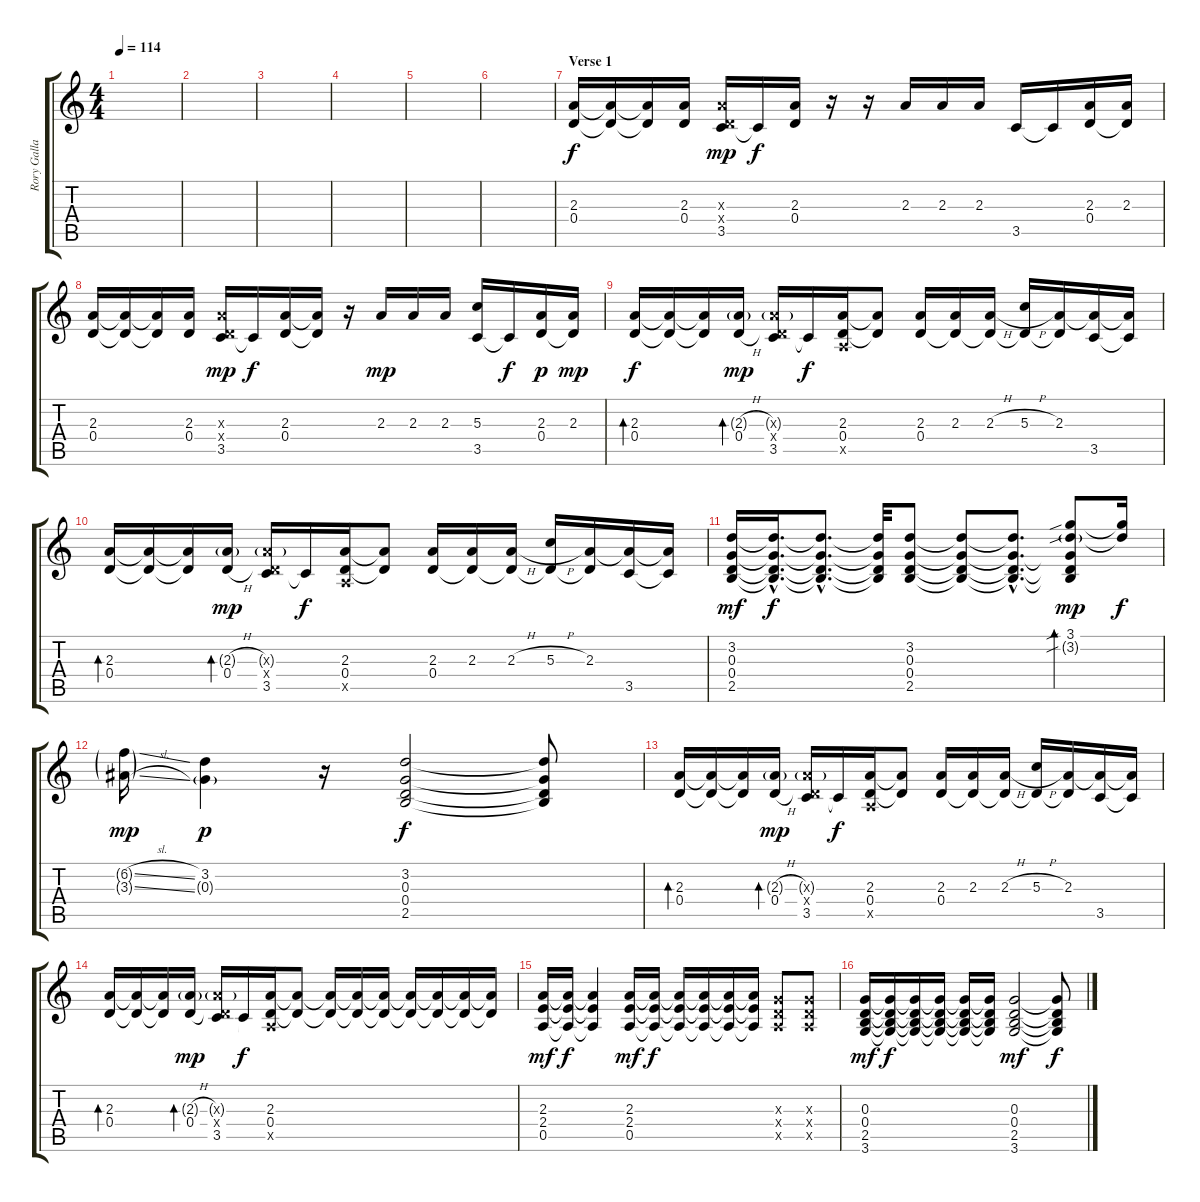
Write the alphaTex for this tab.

\track ("Rory Gallagher (For Sound)" "Rory Galla") {instrument electricguitarclean}
\staff {score tabs}
\tuning (E4 B3 G3 D3 A2 E2) {hide}
\ts (4 4)
\tempo 114
\clef g2
\ks c
|
|
|
|
|
|
\section ("" "Verse 1")
(2.3 0.4).16 (2.3{t} 0.4{t}).16 (2.3{t} 0.4{t}).16 (2.3 0.4).16 (2.3{x} 0.4{x} 3.5).16{dy mp} 3.5{t}.16{dy f} (2.3 0.4).16 r.16 r.16 2.3.16 2.3.16 2.3.16 3.5.16 3.5{t}.16 (2.3 0.4).16 (2.3 0.4{t}).16 |
(2.3 0.4).16 (2.3{t} 0.4{t}).16 (2.3{t} 0.4{t}).16 (2.3 0.4).16 (2.3{x} 0.4{x} 3.5).16{dy mp} 3.5{t}.16{dy f} (2.3 0.4).16 (2.3{t} 0.4{t}).16 r.16 2.3.16{dy mp} 2.3.16 2.3.16 (5.3 3.5).16 3.5{t}.16{dy f} (2.3 0.4).16{dy p} (2.3 0.4{t}).16{dy mp} |
(2.3 0.4).16{bd 60 dy f} (2.3{t} 0.4{t}).16 (2.3{t} 0.4{t}).16 (2.3{h g} 0.4{h}).16{bd 120 dy mp} (2.3{g x} 0.4{x} 3.5).16 3.5{t}.16{dy f} (2.3 0.4 0.5{x}).16 (2.3{t} 0.4{t}).8 (2.3 0.4).16 (2.3 0.4{t}).16 (2.3{h} 0.4{t}).16 (5.3{h} 0.4{t}).16 (2.3 0.4{t}).16 (2.3{t} 3.5).16 (2.3{t} 3.5{t}).16 |
(2.3 0.4).16{bd 60} (2.3{t} 0.4{t}).16 (2.3{t} 0.4{t}).16 (2.3{h g} 0.4{h}).16{bd 120 dy mp} (2.3{g x} 0.4{x} 3.5).16 3.5{t}.16{dy f} (2.3 0.4 0.5{x}).16 (2.3{t} 0.4{t}).8 (2.3 0.4).16 (2.3 0.4{t}).16 (2.3{h} 0.4{t}).16 (5.3{h} 0.4{t}).16 (2.3 0.4{t}).16 (2.3{t} 3.5).16 (2.3{t} 3.5{t}).16 |
(3.2 0.3 0.4 2.5).16{dy mf} (3.2{hac t} 0.3{hac t} 0.4{hac t} 2.5{hac t}).16{d dy f} (3.2{hac t} 0.3{hac t} 0.4{hac t} 2.5{hac t}).8{d} (3.2{t} 0.3{t} 0.4{t} 2.5{t}).32 (3.2 0.3 0.4 2.5).8 (3.2{t} 0.3{t} 0.4{t} 2.5{t}).8 (3.2{hac t} 0.3{hac t} 0.4{hac t} 2.5{hac t}).8{d} (3.1{sib} 3.2{sib g} 0.3{t} 0.4{t} 2.5{t}).8{bd 240 dy mp} (3.1{t} 3.2{t}).16{dy f} |
(6.2{sl g} 3.3{sl g}).16{dy mp} (3.2 0.3{g}).4{dy p} r.16 (3.2 0.3 0.4 2.5).2{dy f} (3.2{t} 0.3{t} 0.4{t} 2.5{t}).8 |
(2.3 0.4).16{bd 60} (2.3{t} 0.4{t}).16 (2.3{t} 0.4{t}).16 (2.3{h g} 0.4{h}).16{bd 120 dy mp} (2.3{g x} 0.4{x} 3.5).16 3.5{t}.16{dy f} (2.3 0.4 0.5{x}).16 (2.3{t} 0.4{t}).8 (2.3 0.4).16 (2.3 0.4{t}).16 (2.3{h} 0.4{t}).16 (5.3{h} 0.4{t}).16 (2.3 0.4{t}).16 (2.3{t} 3.5).16 (2.3{t} 3.5{t}).16 |
(2.3 0.4).16{bd 60} (2.3{t} 0.4{t}).16 (2.3{t} 0.4{t}).16 (2.3{h g} 0.4{h}).16{bd 120 dy mp} (2.3{g x} 0.4{x} 3.5).16 3.5{t}.16{dy f} (2.3 0.4 0.5{x}).16 (2.3{t} 0.4{t}).8 (2.3{t} 0.4{t}).16 (2.3{t} 0.4{t}).16 (2.3{t} 0.4{t}).16 (2.3{t} 0.4{t}).16 (2.3{t} 0.4{t}).16 (2.3{t} 0.4{t}).16 (2.3{t} 0.4{t}).16 |
(2.3 2.4 0.5).16{dy mf} (2.3{t} 2.4{t} 0.5{t}).16{dy f} (2.3{t} 2.4{t} 0.5{t}).4 (2.3 2.4 0.5).16{dy mf} (2.3{t} 2.4{t} 0.5{t}).16{dy f} (2.3{t} 2.4{t} 0.5{t}).16 (2.3{t} 2.4{t} 0.5{t}).16 (2.3{t} 2.4{t} 0.5{t}).16 (2.3{t} 2.4{t} 0.5{t}).16 (0.3{x} 0.4{x} 0.5{x}).8 (0.3{x} 0.4{x} 0.5{x}).8 |
(0.3 0.4 2.5 3.6).16{dy mf} (0.3{t} 0.4{t} 2.5{t} 3.6{t}).16{dy f} (0.3{t} 0.4{t} 2.5{t} 3.6{t}).16 (0.3{t} 0.4{t} 2.5{t} 3.6{t}).16 (0.3{t} 0.4{t} 2.5{t} 3.6{t}).16 (0.3{t} 0.4{t} 2.5{t} 3.6{t}).16 (0.3 0.4 2.5 3.6).2{dy mf} (0.3{t} 0.4{t} 2.5{t} 3.6{t}).8{dy f}
